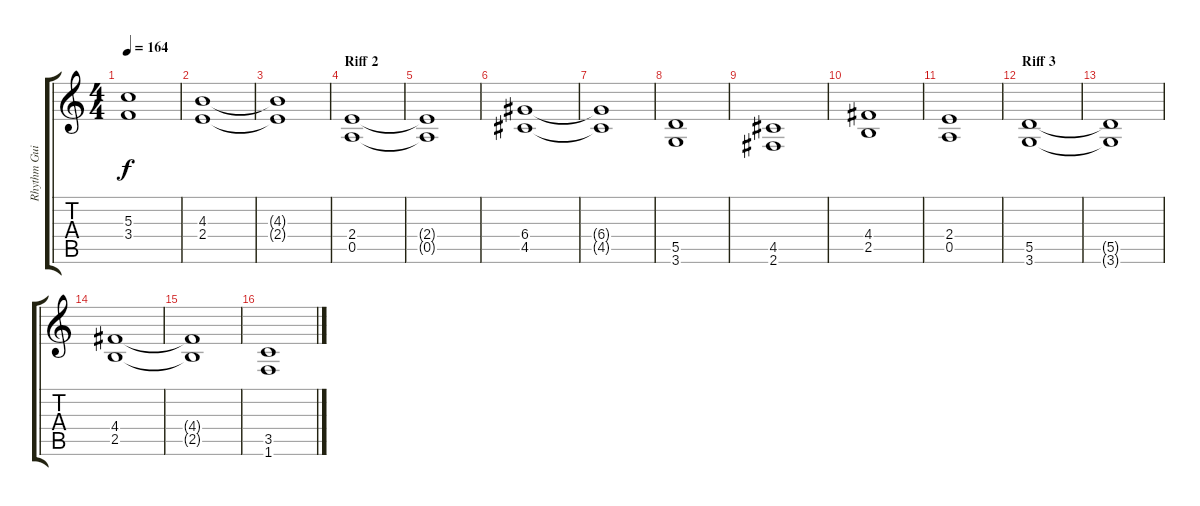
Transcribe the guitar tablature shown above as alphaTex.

\track ("Rhythm Guitar 1" "Rhythm Gui") {instrument distortionguitar}
\staff {score tabs}
\tuning (E4 B3 G3 D3 A2 E2) {hide}
\ts (4 4)
\tempo 164
\clef g2
\ks c
(5.3{t} 3.4{t}).1{dy f} |
(4.3 2.4).1 |
(4.3{t} 2.4{t}).1 |
\section ("" "Riff 2")
(2.4 0.5).1 |
(2.4{t} 0.5{t}).1 |
(6.4 4.5).1 |
(6.4{t} 4.5{t}).1 |
(5.5 3.6).1 |
(4.5 2.6).1 |
(4.4 2.5).1 |
(2.4 0.5).1 |
\section ("" "Riff 3")
(5.5 3.6).1 |
(5.5{t} 3.6{t}).1 |
(4.4 2.5).1 |
(4.4{t} 2.5{t}).1 |
(3.5 1.6).1
